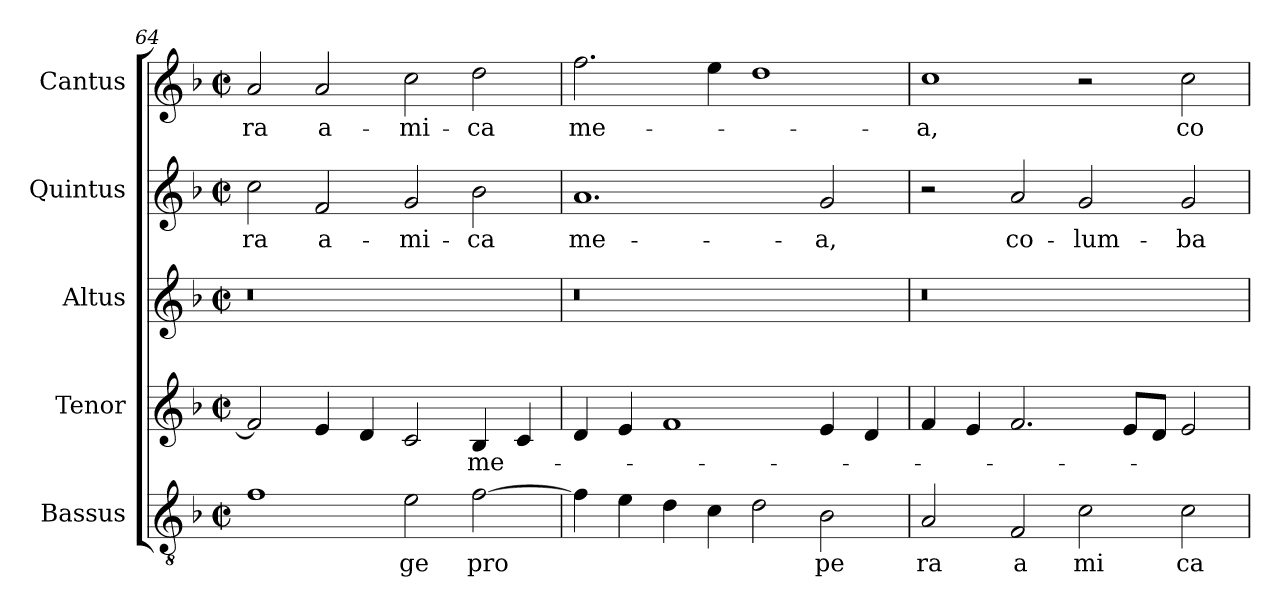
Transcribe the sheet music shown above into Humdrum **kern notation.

**kern	**text	**kern	**text	**kern	**kern	**text	**kern	**text
*part5	*part5	*part4	*part4	*part3	*part2	*part2	*part1	*part1
*staff5	*staff5	*staff4	*staff4	*staff3	*staff2	*staff2	*staff1	*staff1
*I"Bassus	*	*I"Tenor	*	*I"Altus	*I"Quintus	*	*I"Cantus	*
*clefGv2	*	*clefG2	*	*clefG2	*clefG2	*	*clefG2	*
*k[b-]	*	*k[b-]	*	*k[b-]	*k[b-]	*	*k[b-]	*
*F:	*	*F:	*	*F:	*F:	*	*F:	*
*M2/2	*	*M2/2	*	*M2/2	*M2/2	*	*M2/2	*
*met(c|)	*	*met(c|)	*	*met(c|)	*met(c|)	*	*met(c|)	*
=64	=64	=64	=64	=64	=64	=64	=64	=64
!	!	!	!	!	!	!LO:LY:b:cj	!	!LO:LY:b:cj
1f	.	2f/]	.	0r	2cc\	-ra	2a/	-ra
!	!	!	!	!	!	!LO:LY:b:cj	!	!LO:LY:b:cj
.	.	4e/	.	.	2f/	a-	2a/	a-
.	.	4d/	.	.	.	.	.	.
!	!LO:LY:b:cj	!	!	!	!	!LO:LY:b:cj	!	!LO:LY:b:cj
2e\	ge	2c/	.	.	2g/	-mi-	2cc\	-mi-
!	!LO:LY:b	!	!LO:LY:b	!	!	!LO:LY:b:cj	!	!LO:LY:b:cj
[>2f\	pro	4B-/	me-	.	2b-\	-ca	2dd\	-ca
.	.	4c/	.	.	.	.	.	.
=65	=65	=65	=65	=65	=65	=65	=65	=65
!	!	!	!	!	!	!LO:LY:b:cj	!	!LO:LY:b
4f\]	.	4d/	.	0r	1.a	me-	2.ff\	me-
4e\	.	4e/	.	.	.	.	.	.
4d\	.	1f	.	.	.	.	.	.
4c\	.	.	.	.	.	.	4ee\	.
2d\	.	.	.	.	.	.	1dd	.
!	!LO:LY:b:cj	!	!	!	!	!LO:LY:b:cj	!	!
2B-\	pe	4e/	.	.	2g/	-a,	.	.
.	.	4d/	.	.	.	.	.	.
=66	=66	=66	=66	=66	=66	=66	=66	=66
!	!LO:LY:b:cj	!	!	!	!	!	!	!LO:LY:b:cj
2A/	ra	4f/	.	0r	2r	.	1cc	-a,
.	.	4e/	.	.	.	.	.	.
!	!LO:LY:b:cj	!	!	!	!	!LO:LY:b:cj	!	!
2F/	a	2.f/	.	.	2a/	co-	.	.
!	!LO:LY:b:cj	!	!	!	!	!LO:LY:b:cj	!	!
2c\	mi	.	.	.	2g/	-lum-	2r	.
.	.	8e/L	.	.	.	.	.	.
.	.	8d/J	.	.	.	.	.	.
!	!LO:LY:b:cj	!	!	!	!	!LO:LY:b:cj	!	!LO:LY:b:cj
2c\	ca	2e/	.	.	2g/	-ba	2cc\	co-
=	=	=	=	=	=	=	=	=
*-	*-	*-	*-	*-	*-	*-	*-	*-
